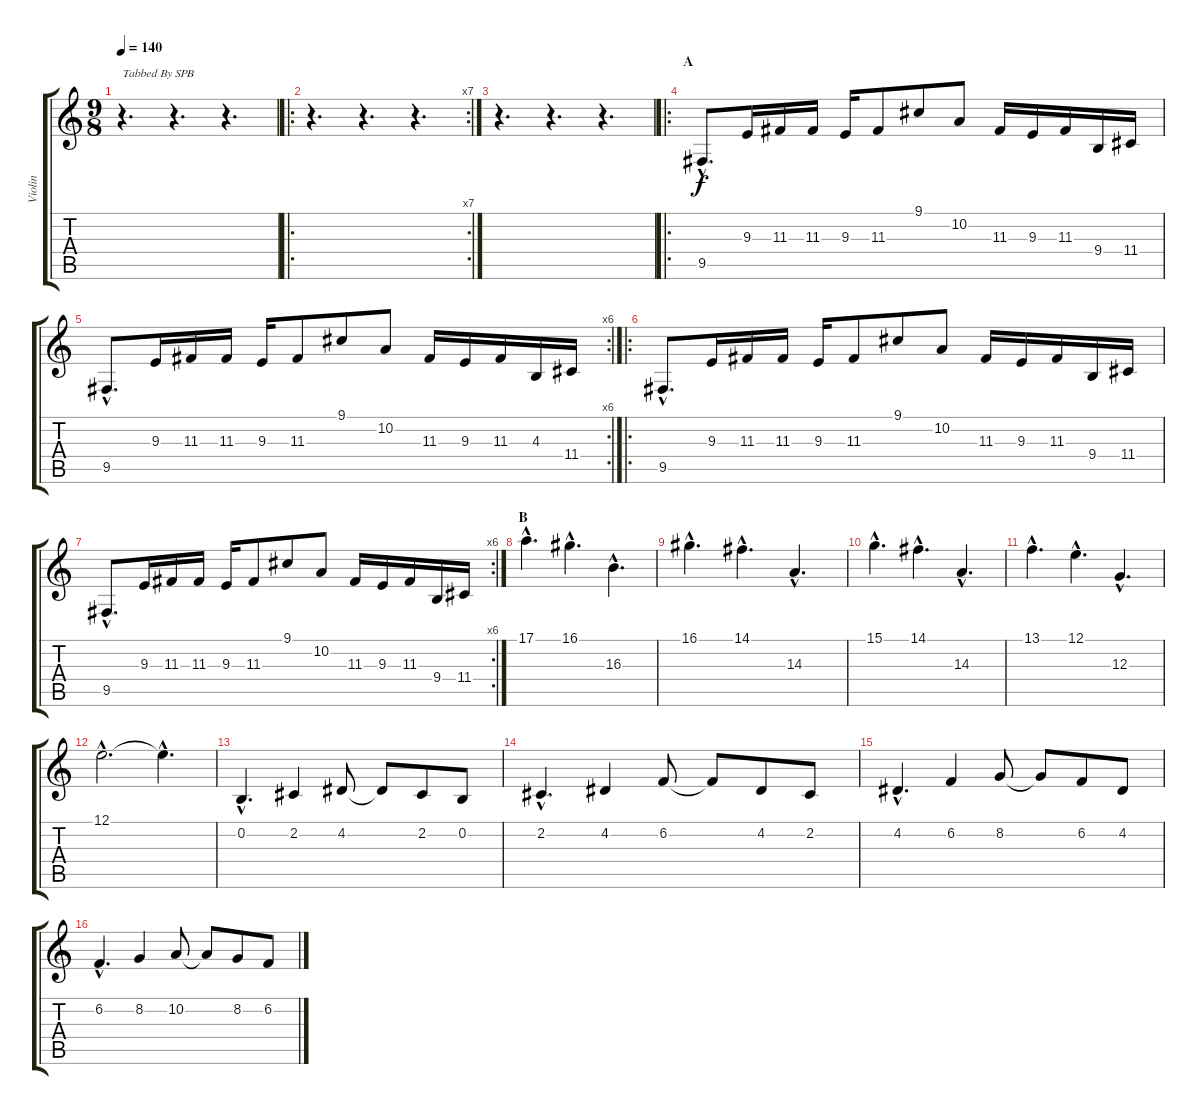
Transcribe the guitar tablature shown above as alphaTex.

\track ("Violin" "Violin") {instrument violin}
\staff {score tabs}
\tuning (E4 B3 G3 D3 A2 E2) {hide}
\ts (9 8)
\tempo 140
\clef g2
\ks c
r.4{d txt "Tabbed By SPB" dy f instrument violin} r.4{d} r.4{d} |
\ro
\rc 7
r.4{d} r.4{d} r.4{d} |
r.4{d} r.4{d} r.4{d} |
\ro
\section ("" "A")
9.5{hac}.8{d} 9.3.16 11.3.16 11.3.16 9.3.16 11.3.8 9.1.8 10.2.8 11.3.16 9.3.16 11.3.16 9.4.16 11.4.16 |
\rc 6
9.5{hac}.8{d} 9.3.16 11.3.16 11.3.16 9.3.16 11.3.8 9.1.8 10.2.8 11.3.16 9.3.16 11.3.16 4.3.16 11.4.16 |
\ro
9.5{hac}.8{d} 9.3.16 11.3.16 11.3.16 9.3.16 11.3.8 9.1.8 10.2.8 11.3.16 9.3.16 11.3.16 9.4.16 11.4.16 |
\rc 6
9.5{hac}.8{d} 9.3.16 11.3.16 11.3.16 9.3.16 11.3.8 9.1.8 10.2.8 11.3.16 9.3.16 11.3.16 9.4.16 11.4.16 |
\section ("" "B")
17.1{hac}.4{d} 16.1{hac}.4{d} 16.3{hac}.4{d} |
16.1{hac}.4{d} 14.1{hac}.4{d} 14.3{hac}.4{d} |
15.1{hac}.4{d} 14.1{hac}.4{d} 14.3{hac}.4{d} |
13.1{hac}.4{d} 12.1{hac}.4{d} 12.3{hac}.4{d} |
12.1{hac}.2{d} 12.1{hac t}.4{d} |
0.2{hac}.4{d} 2.2.4 4.2.8 4.2{t}.8 2.2.8 0.2.8 |
2.2{hac}.4{d} 4.2.4 6.2.8 6.2{t}.8 4.2.8 2.2.8 |
4.2{hac}.4{d} 6.2.4 8.2.8 8.2{t}.8 6.2.8 4.2.8 |
6.2{hac}.4{d} 8.2.4 10.2.8 10.2{t}.8 8.2.8 6.2.8
